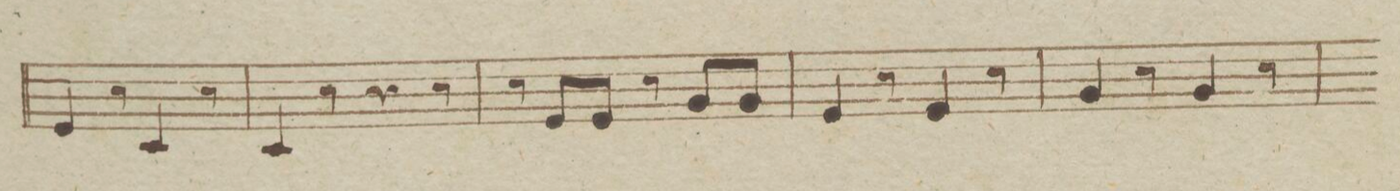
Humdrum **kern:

**kern
*I"Clarino Secondo in B.
*clefG2
*k[b-e-]
*met(c)
*M6/8
4d/
8r
4B-/
8r
=25
4B-/
8r
4.r
=26
8r
8d/L
8d/J
8r
8f/L
8f/J
=27
4d/
8r
4d/
8r
=28
4f/
8r
4f/
8r
=29
*-
